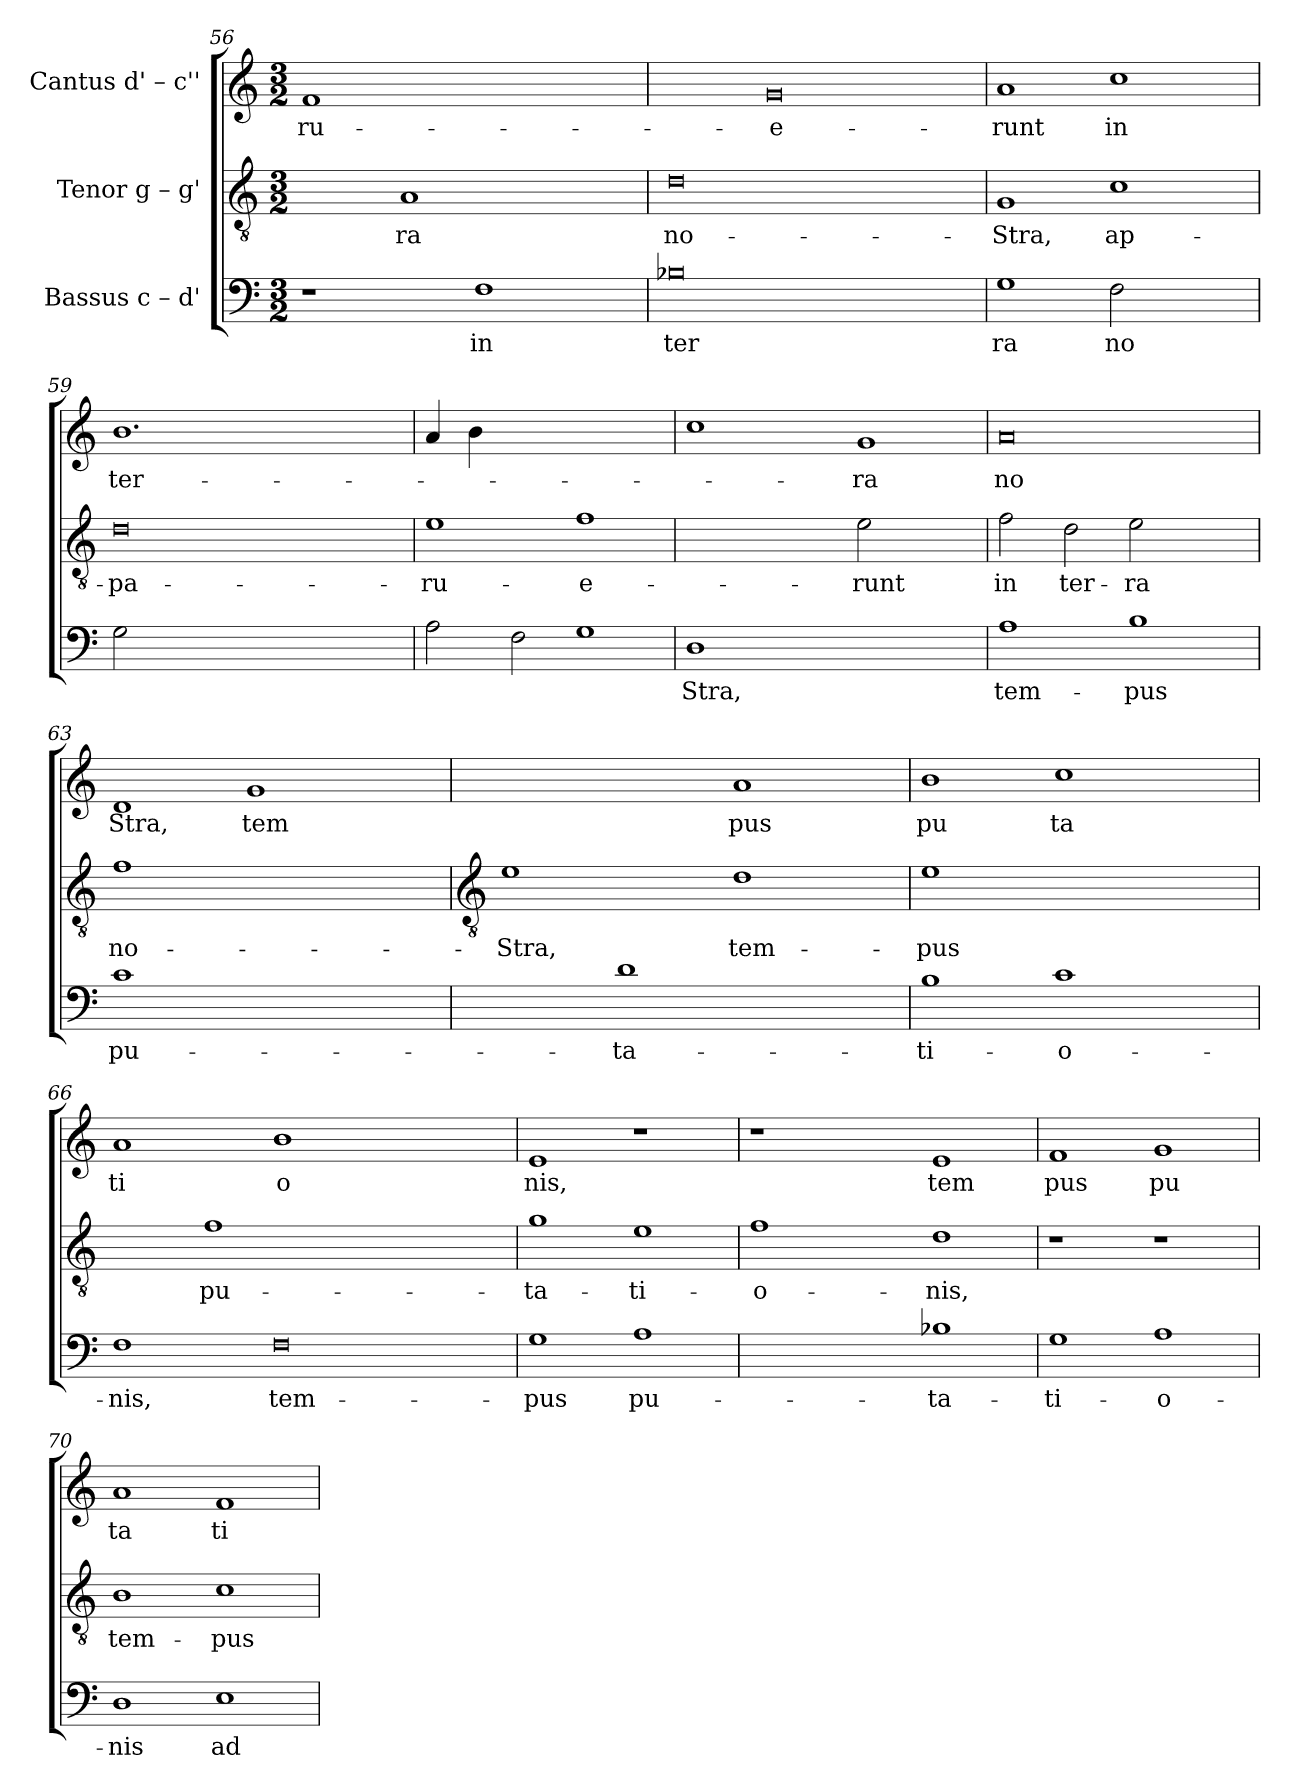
**kern	**text	**kern	**text	**kern	**text
*part3	*part3	*part2	*part2	*part1	*part1
*staff3	*staff3	*staff2	*staff2	*staff1	*staff1
*I"Bassus  c – d'	*	*I"Tenor  g – g'	*	*I"Cantus  d' – c''	*
*clefF4	*	*clefGv2	*	*clefG2	*
*k[]	*	*k[]	*	*k[]	*
*C:	*	*C:	*	*C:	*
*M3/2	*	*M3/2	*	*M3/2	*
=56	=56	=56	=56	=56	=56
!	!	!	!	!	!LO:LY:b
1r	.	4ryy	.	1f	-ru-
.	.	4ryy	.	.	.
!	!	!	!LO:LY:b	!	!
.	.	1A	-ra	.	.
!	!LO:LY:b	!	!	!	!
1F	in	.	.	4ryy	.
.	.	.	.	4ryy	.
.	.	2ryy	.	2ryy	.
=57	=57	=57	=57	=57	=57
!	!LO:LY:b	!	!LO:LY:b	!	!
0B-X	ter	0d	no-	4ryy	.
.	.	.	.	4ryy	.
!	!	!	!	!	!LO:LY:b
.	.	.	.	0g	-e-
2ryy	.	2ryy	.	.	.
=58	=58	=58	=58	=58	=58
!	!LO:LY:b	!	!LO:LY:b	!	!LO:LY:b
1G	ra	1G	-Stra,	1a	-runt
!	!LO:LY:b	!	!LO:LY:b	!	!LO:LY:b
2F\	no	1c	ap-	1cc	in
2ryy	.	.	.	.	.
=59	=59	=59	=59	=59	=59
!	!	!	!LO:LY:b	!	!LO:LY:b
2G\	.	0d	-pa-	1.b	ter-
4ryy	.	.	.	.	.
4ryy	.	.	.	.	.
4ryy	.	.	.	.	.
4ryy	.	.	.	.	.
2ryy	.	.	.	2ryy	.
=60	=60	=60	=60	=60	=60
!	!	!	!LO:LY:b	!	!
2A\	.	1e	-ru-	4a/	.
.	.	.	.	4b\	.
2F\	.	.	.	1.ryy	.
!	!	!	!LO:LY:b	!	!
1G	.	1f	-e-	.	.
!!LO:LB:g=z
=61	=61	=61	=61	=61	=61
!	!LO:LY:b	!	!	!	!
1D	Stra,	4ryy	.	1cc	.
.	.	4ryy	.	.	.
.	.	4ryy	.	.	.
.	.	4ryy	.	.	.
!	!	!	!LO:LY:b	!	!LO:LY:b
1ryy	.	2e\	-runt	1g	-ra
.	.	2ryy	.	.	.
!!LO:LB:g=z
=62	=62	=62	=62	=62	=62
!	!LO:LY:b	!	!LO:LY:b	!	!LO:LY:b
1A	tem-	2f\	in	0a	no
!	!	!	!LO:LY:b	!	!
.	.	2d\	ter-	.	.
!	!LO:LY:b	!	!LO:LY:b	!	!
1B	-pus	2e\	-ra	.	.
.	.	2ryy	.	.	.
=63	=63	=63	=63	=63	=63
!	!LO:LY:b	!	!LO:LY:b	!	!LO:LY:b
1c	pu-	1f	no-	1d	Stra,
!	!	!	!	!	!LO:LY:b
4ryy	.	1ryy	.	1g	tem
4ryy	.	.	.	.	.
2ryy	.	.	.	.	.
!!LO:LB:g=z
=64	=64	=64	=64	=64	=64
*	*	*clefGv2	*	*	*
!	!	!	!LO:LY:b	!	!
4ryy	.	1e	-Stra,	4ryy	.
4ryy	.	.	.	4ryy	.
!	!LO:LY:b	!	!	!	!
1d	-ta-	.	.	4ryy	.
.	.	.	.	4ryy	.
!	!	!	!LO:LY:b	!	!LO:LY:b
.	.	1d	tem-	1a	pus
2ryy	.	.	.	.	.
=65	=65	=65	=65	=65	=65
!	!LO:LY:b	!	!LO:LY:b	!	!LO:LY:b
1B	-ti-	1e	-pus	1b	pu
!	!LO:LY:b	!	!	!	!LO:LY:b
1c	-o-	4ryy	.	1cc	ta
.	.	4ryy	.	.	.
.	.	2ryy	.	.	.
=66	=66	=66	=66	=66	=66
!	!LO:LY:b	!	!	!	!LO:LY:b
1F	-nis,	4ryy	.	1a	ti
.	.	4ryy	.	.	.
!	!	!	!LO:LY:b	!	!
.	.	1f	pu-	.	.
!	!LO:LY:b	!	!	!	!LO:LY:b
0F	tem-	.	.	1b	o
.	.	1.ryy	.	.	.
.	.	.	.	1ryy	.
=67	=67	=67	=67	=67	=67
!	!LO:LY:b	!	!LO:LY:b	!	!LO:LY:b
1G	-pus	1g	-ta-	1e	nis,
!	!LO:LY:b	!	!LO:LY:b	!	!
1A	pu-	1e	-ti-	1r	.
=68	=68	=68	=68	=68	=68
!	!	!	!LO:LY:b	!	!
4ryy	.	1f	-o-	1r	.
4ryy	.	.	.	.	.
4ryy	.	.	.	.	.
4ryy	.	.	.	.	.
!	!LO:LY:b	!	!LO:LY:b	!	!LO:LY:b
1B-X	-ta-	1d	-nis,	1e	tem
!!LO:LB:g=z
=69	=69	=69	=69	=69	=69
!	!LO:LY:b	!	!	!	!LO:LY:b
1G	-ti-	1r	.	1f	pus
!	!LO:LY:b	!	!	!	!LO:LY:b
1A	-o-	1r	.	1g	pu
!!LO:LB:g=z
=70	=70	=70	=70	=70	=70
!	!LO:LY:b	!	!LO:LY:b	!	!LO:LY:b
1D	-nis	1B	tem-	1a	ta
!	!LO:LY:b	!	!LO:LY:b	!	!LO:LY:b
1E	ad	1c	-pus	1f	ti
=	=	=	=	=	=
*-	*-	*-	*-	*-	*-
